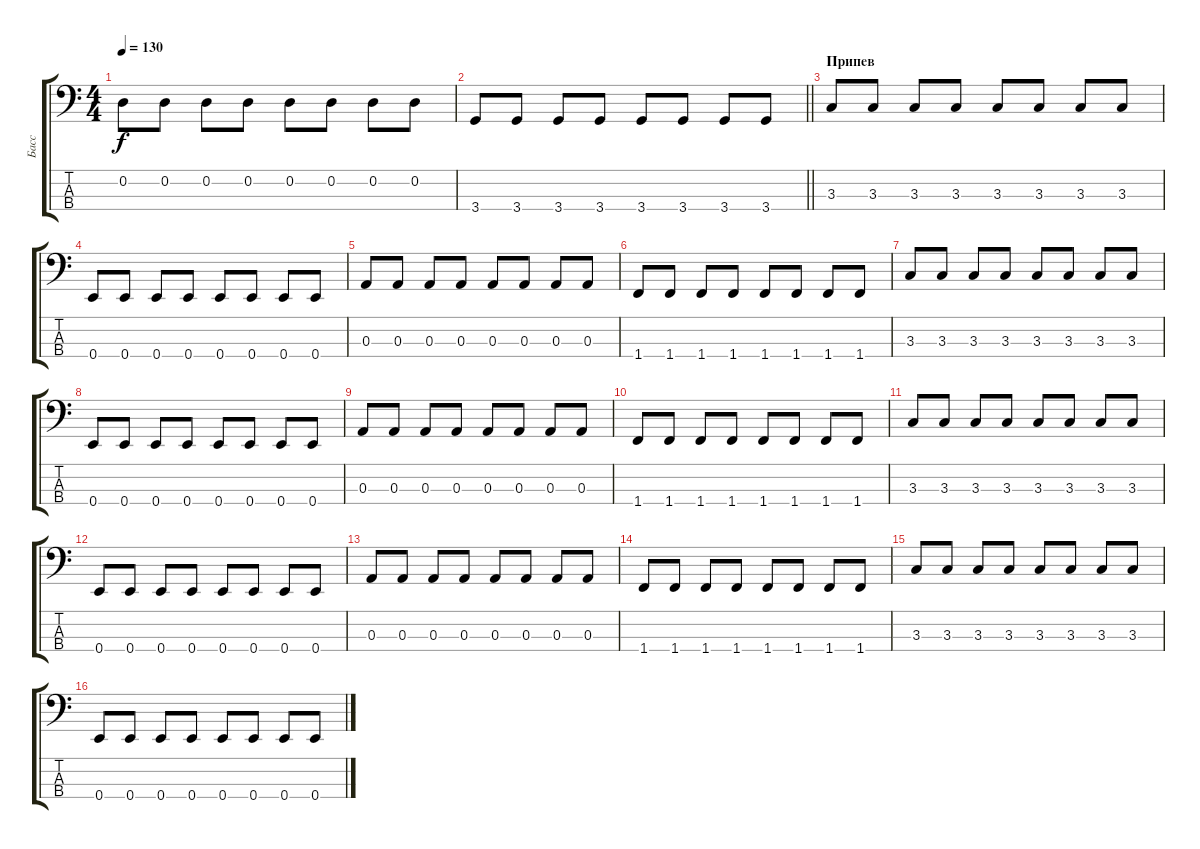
\track (" Басс" " Басс") {instrument slapbass2}
\staff {score tabs}
\tuning (G2 D2 A1 E1) {hide}
\ts (4 4)
\tempo 130
\clef f4
\ks c
0.2.8{dy f} 0.2.8 0.2.8 0.2.8 0.2.8 0.2.8 0.2.8 0.2.8 |
\barLineRight lightlight
3.4.8 3.4.8 3.4.8 3.4.8 3.4.8 3.4.8 3.4.8 3.4.8 |
\section ("" "Припев")
3.3.8 3.3.8 3.3.8 3.3.8 3.3.8 3.3.8 3.3.8 3.3.8 |
0.4.8 0.4.8 0.4.8 0.4.8 0.4.8 0.4.8 0.4.8 0.4.8 |
0.3.8 0.3.8 0.3.8 0.3.8 0.3.8 0.3.8 0.3.8 0.3.8 |
1.4.8 1.4.8 1.4.8 1.4.8 1.4.8 1.4.8 1.4.8 1.4.8 |
3.3.8 3.3.8 3.3.8 3.3.8 3.3.8 3.3.8 3.3.8 3.3.8 |
0.4.8 0.4.8 0.4.8 0.4.8 0.4.8 0.4.8 0.4.8 0.4.8 |
0.3.8 0.3.8 0.3.8 0.3.8 0.3.8 0.3.8 0.3.8 0.3.8 |
1.4.8 1.4.8 1.4.8 1.4.8 1.4.8 1.4.8 1.4.8 1.4.8 |
3.3.8 3.3.8 3.3.8 3.3.8 3.3.8 3.3.8 3.3.8 3.3.8 |
0.4.8 0.4.8 0.4.8 0.4.8 0.4.8 0.4.8 0.4.8 0.4.8 |
0.3.8 0.3.8 0.3.8 0.3.8 0.3.8 0.3.8 0.3.8 0.3.8 |
1.4.8 1.4.8 1.4.8 1.4.8 1.4.8 1.4.8 1.4.8 1.4.8 |
3.3.8 3.3.8 3.3.8 3.3.8 3.3.8 3.3.8 3.3.8 3.3.8 |
0.4.8 0.4.8 0.4.8 0.4.8 0.4.8 0.4.8 0.4.8 0.4.8
